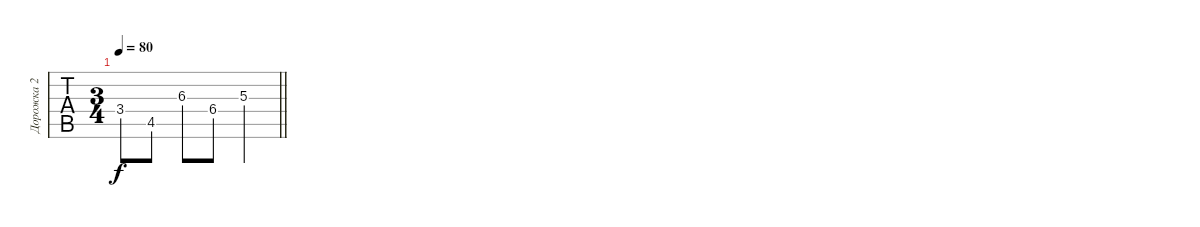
\track ("Дорожка 2" "Дорожка 2") {instrument electricguitarclean}
\staff {tabs}
\tuning (C4 G3 Eb3 Bb2 F2 C2) {hide}
\ts (3 4)
\tempo 80
\clef g2
\barLineRight lightlight
\ks f#minor
3.4.8{dy f} 4.5.8 6.3.8 6.4.8 5.3.4
